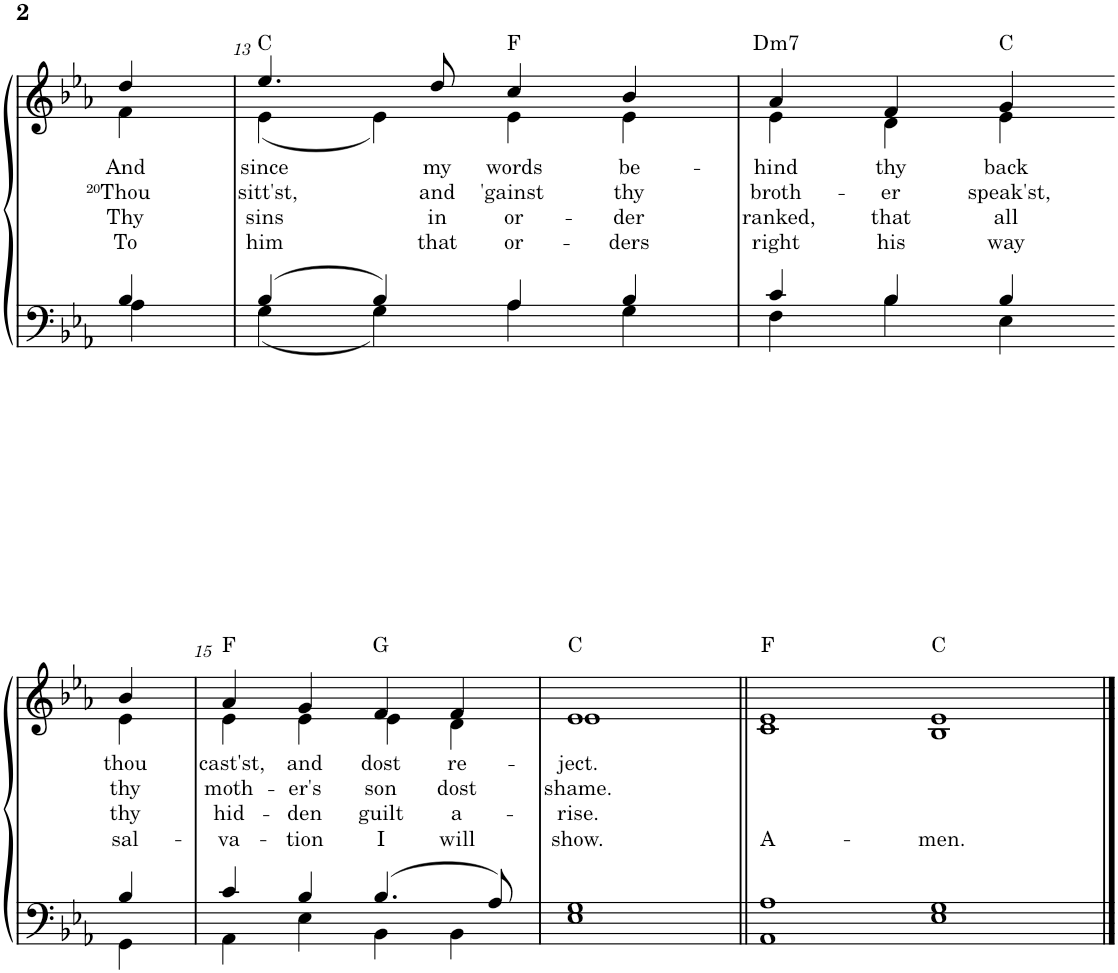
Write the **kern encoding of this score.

**kern	**kern	**text	**text	**text	**text	**harte
*part1	*part1	*part1	*part1	*part1	*part1	*part1
*staff2	*staff1	*staff1	*staff1	*staff1	*staff1	*
*I"Choir	*	*	*	*	*	*
!!LO:PB:g=z
*clefF4	*clefG2	*	*	*	*	*
*k[b-e-a-]	*k[b-e-a-]	*	*	*	*	*
*E-:	*E-:	*	*	*	*	*
*M4/4	*M4/4	*	*	*	*	*
=12X3	=12X3	=12X3	=12X3	=12X3	=12X3	=12X3
*^	*	*	*	*	*	*
!	!	!	!LO:LY:b	!LO:LY:b	!LO:LY:b	!LO:LY:b	!
*	*	*^	*	*	*	*	*
4B-/	4A-\	4dd/	4f\	And	²⁰Thou	Thy	To	.
=13	=13	=13	=13	=13	=13	=13	=13	=13
!	!	!	!	!LO:LY:b	!LO:LY:b	!LO:LY:b	!LO:LY:b	!
4B-/	4G\	4.ee-/	(4e-\	since	sitt'st,	sins	him	C:maj
4B-/	4G\	.	4e-\)	.	.	.	.	.
!	!	!	!	!LO:LY:b	!LO:LY:b	!LO:LY:b	!LO:LY:b	!
.	.	8dd/	.	my	and	in	that	.
!	!	!	!	!LO:LY:b	!LO:LY:b	!LO:LY:b	!LO:LY:b	!
4A-/	4A-\	4cc/	4e-\	words	'gainst	or-	or-	F:maj
!	!	!	!	!LO:LY:b	!LO:LY:b	!LO:LY:b	!LO:LY:b	!
4B-/	4G\	4b-/	4e-\	be-	thy	-der	-ders	.
=14	=14	=14	=14	=14	=14	=14	=14	=14
!	!	!	!	!LO:LY:b	!LO:LY:b	!LO:LY:b	!LO:LY:b	!LO:H:kt=m7
4c/	4F\	4a-/	4e-\	-hind	broth-	ranked,	right	D:min7
!	!	!	!	!LO:LY:b	!LO:LY:b	!LO:LY:b	!LO:LY:b	!
4B-/	4B-\	4f/	4d\	thy	-er	that	his	.
!	!	!	!	!LO:LY:b	!LO:LY:b	!LO:LY:b	!LO:LY:b	!
4B-/	4E-\	4g/	4e-\	back	speak'st,	all	way	C:maj
!!LO:LB:g=z	!!
=14X4-	=14X4-	=14X4-	=14X4-	=14X4-	=14X4-	=14X4-	=14X4-	=14X4-
!	!	!	!	!LO:LY:b	!LO:LY:b	!LO:LY:b	!LO:LY:b	!
4B-/	4GG\	4b-/	4e-\	thou	thy	thy	sal-	.
=15	=15	=15	=15	=15	=15	=15	=15	=15
!	!	!	!	!LO:LY:b	!LO:LY:b	!LO:LY:b	!LO:LY:b	!
4c/	4AA-\	4a-/	4e-\	cast'st,	moth-	hid-	-va-	F:maj
!	!	!	!	!LO:LY:b	!LO:LY:b	!LO:LY:b	!LO:LY:b	!
4B-/	4E-\	4g/	4e-\	and	-er's	-den	-tion	.
!	!	!	!	!LO:LY:b	!LO:LY:b	!LO:LY:b	!LO:LY:b	!
4.B-/	4BB-\	4f/	4e-\	dost	son	guilt	I	G:maj
!	!	!	!	!LO:LY:b	!LO:LY:b	!LO:LY:b	!LO:LY:b	!
.	4BB-\	4f/	4d\	re-	dost	a-	will	.
8A-/	.	.	.	.	.	.	.	.
=16	=16	=16	=16	=16	=16	=16	=16	=16
!	!	!	!	!LO:LY:b	!LO:LY:b	!LO:LY:b	!LO:LY:b	!
1G	1E-	1e-	1e-	-ject.	shame.	-rise.	show.	C:maj
=17||	=17||	=17||	=17||	=17||	=17||	=17||	=17||	=17||
!	!	!	!	!	!	!	!LO:LY:b	!
1A-	1AA-	1e-	1c	.	.	.	A-	F:maj
!	!	!	!	!	!	!	!LO:LY:b	!
1G	1E-	1e-	1B-	.	.	.	-men.	C:maj
*v	*v	*	*	*	*	*	*	*
*	*v	*v	*	*	*	*	*
==	==	==	==	==	==	==
*-	*-	*-	*-	*-	*-	*-
